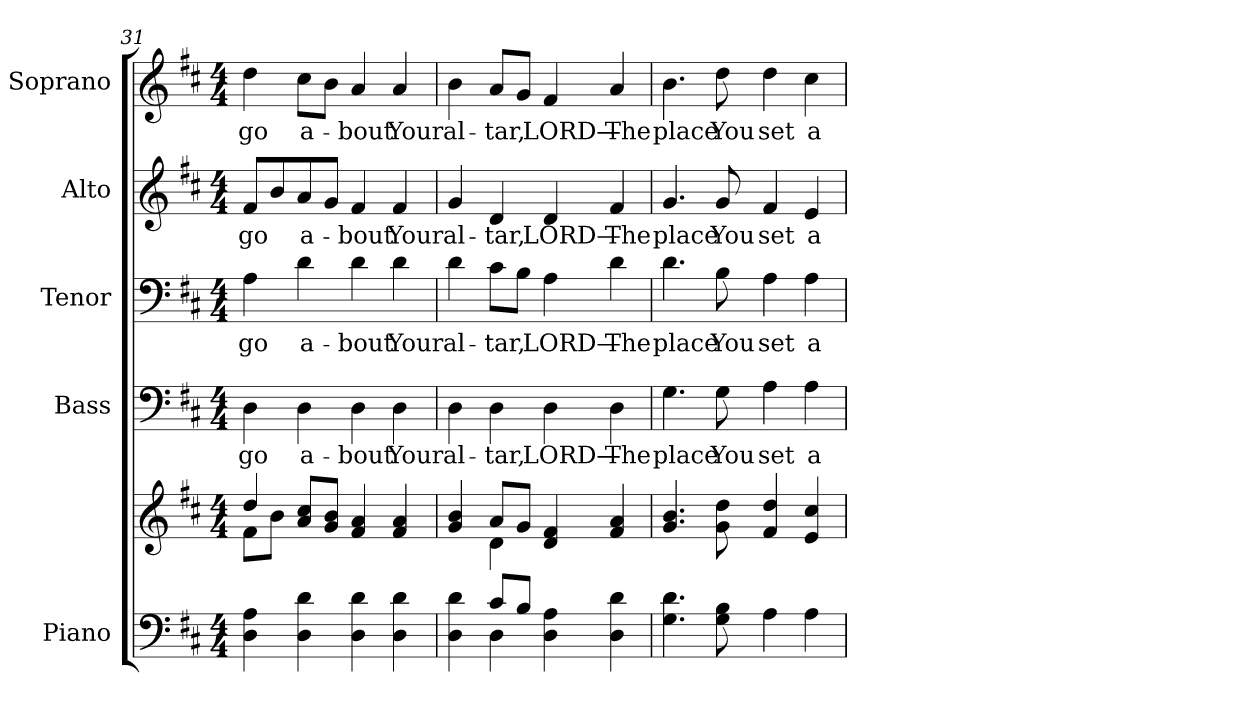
**kern	**kern	**kern	**text	**kern	**text	**kern	**text	**kern	**text
*part5	*part5	*part4	*part4	*part3	*part3	*part2	*part2	*part1	*part1
*staff6	*staff5	*staff4	*staff4	*staff3	*staff3	*staff2	*staff2	*staff1	*staff1
*I"Piano	*	*I"Bass	*	*I"Tenor	*	*I"Alto	*	*I"Soprano	*
*I'Pno.	*	*I'B.	*	*I'T.	*	*I'A.	*	*I'S.	*
*clefF4	*clefG2	*clefF4	*	*clefF4	*	*clefG2	*	*clefG2	*
*k[f#c#]	*k[f#c#]	*k[f#c#]	*	*k[f#c#]	*	*k[f#c#]	*	*k[f#c#]	*
*D:	*D:	*D:	*	*D:	*	*D:	*	*D:	*
*M4/4	*M4/4	*M4/4	*	*M4/4	*	*M4/4	*	*M4/4	*
=31	=31	=31	=31	=31	=31	=31	=31	=31	=31
*	*^	*	*	*	*	*	*	*	*
!	!	!	!	!LO:LY:b:color=#000000	!	!	!	!	!	!
!	!	!	!	!	!	!LO:LY:b:color=#000000	!	!	!	!
!	!	!	!	!	!	!	!	!LO:LY:b:color=#000000	!	!
!	!	!	!	!	!	!	!	!	!	!LO:LY:b:color=#000000
4Di\ 4Ai	4ddi/	8f#i\L	4Di\	go	4Ai\	go	8f#i/L	go	4ddi\	go
.	.	8bi\J	.	.	.	.	8bi/	.	.	.
!	!	!	!	!LO:LY:b:color=#000000	!	!	!	!	!	!
!	!	!	!	!	!	!LO:LY:b:color=#000000	!	!	!	!
!	!	!	!	!	!	!	!	!LO:LY:b:color=#000000	!	!
!	!	!	!	!	!	!	!	!	!	!LO:LY:b:color=#000000
4Di\ 4di	8ai/ 8cc#iL	4ryy	4Di\	a-	4di\	a-	8ai/	a-	8cc#i\L	a-
.	8gi/ 8biJ	.	.	.	.	.	8gi/J	.	8bi\J	.
!	!	!	!	!LO:LY:b:color=#000000	!	!	!	!	!	!
!	!	!	!	!	!	!LO:LY:b:color=#000000	!	!	!	!
!	!	!	!	!	!	!	!	!LO:LY:b:color=#000000	!	!
!	!	!	!	!	!	!	!	!	!	!LO:LY:b:color=#000000
4Di\ 4di	4f#i/ 4ai	2ryy	4Di\	-bout	4di\	-bout	4f#i/	-bout	4ai/	-bout
!	!	!	!	!LO:LY:b:color=#000000	!	!	!	!	!	!
!	!	!	!	!	!	!LO:LY:b:color=#000000	!	!	!	!
!	!	!	!	!	!	!	!	!LO:LY:b:color=#000000	!	!
!	!	!	!	!	!	!	!	!	!	!LO:LY:b:color=#000000
4Di\ 4di	4f#i/ 4ai	.	4Di\	Your	4di\	Your	4f#i/	Your	4ai/	Your
!!LO:PB:g=z
=32	=32	=32	=32	=32	=32	=32	=32	=32	=32	=32
*^	*	*	*	*	*	*	*	*	*	*
!	!	!	!	!	!LO:LY:b:color=#000000	!	!	!	!	!	!
!	!	!	!	!	!	!	!LO:LY:b:color=#000000	!	!	!	!
!	!	!	!	!	!	!	!	!	!LO:LY:b:color=#000000	!	!
!	!	!	!	!	!	!	!	!	!	!	!LO:LY:b:color=#000000
4Di\ 4di	4ryy	4gi/ 4bi	4ryy	4Di\	al-	4di\	al-	4gi/	al-	4bi\	al-
!	!	!	!	!	!LO:LY:b:color=#000000	!	!	!	!	!	!
!	!	!	!	!	!	!	!LO:LY:b:color=#000000	!	!	!	!
!	!	!	!	!	!	!	!	!	!LO:LY:b:color=#000000	!	!
!	!	!	!	!	!	!	!	!	!	!	!LO:LY:b:color=#000000
8c#i/L	4Di\	8ai/L	4di\	4Di\	-tar,	8c#i\L	-tar,	4di/	-tar,	8ai/L	-tar,
8Bi/J	.	8gi/J	.	.	.	8Bi\J	.	.	.	8gi/J	.
!	!	!	!	!	!LO:LY:b:color=#000000	!	!	!	!	!	!
!	!	!	!	!	!	!	!LO:LY:b:color=#000000	!	!	!	!
!	!	!	!	!	!	!	!	!	!LO:LY:b:color=#000000	!	!
!	!	!	!	!	!	!	!	!	!	!	!LO:LY:b:color=#000000
4Di\ 4Ai	2ryy	4di/ 4f#i	2ryy	4Di\	LORD—	4Ai\	LORD—	4di/	LORD—	4f#i/	LORD—
!	!	!	!	!	!LO:LY:b:color=#000000	!	!	!	!	!	!
!	!	!	!	!	!	!	!LO:LY:b:color=#000000	!	!	!	!
!	!	!	!	!	!	!	!	!	!LO:LY:b:color=#000000	!	!
!	!	!	!	!	!	!	!	!	!	!	!LO:LY:b:color=#000000
4Di\ 4di	.	4f#i/ 4ai	.	4Di\	The	4di\	The	4f#i/	The	4ai/	The
*v	*v	*	*	*	*	*	*	*	*	*	*
*	*v	*v	*	*	*	*	*	*	*	*
=33	=33	=33	=33	=33	=33	=33	=33	=33	=33
!	!	!	!LO:LY:b:color=#000000	!	!	!	!	!	!
!	!	!	!	!	!LO:LY:b:color=#000000	!	!	!	!
!	!	!	!	!	!	!	!LO:LY:b:color=#000000	!	!
!	!	!	!	!	!	!	!	!	!LO:LY:b:color=#000000
4.Gi\ 4.di	4.gi/ 4.bi	4.Gi\	place	4.di\	place	4.gi/	place	4.bi\	place
!	!	!	!LO:LY:b:color=#000000	!	!	!	!	!	!
!	!	!	!	!	!LO:LY:b:color=#000000	!	!	!	!
!	!	!	!	!	!	!	!LO:LY:b:color=#000000	!	!
!	!	!	!	!	!	!	!	!	!LO:LY:b:color=#000000
8Gi\ 8Bi	8gi\ 8ddi	8Gi\	You	8Bi\	You	8gi/	You	8ddi\	You
!	!	!	!LO:LY:b:color=#000000	!	!	!	!	!	!
!	!	!	!	!	!LO:LY:b:color=#000000	!	!	!	!
!	!	!	!	!	!	!	!LO:LY:b:color=#000000	!	!
!	!	!	!	!	!	!	!	!	!LO:LY:b:color=#000000
4Ai\	4f#i/ 4ddi	4Ai\	set	4Ai\	set	4f#i/	set	4ddi\	set
!	!	!	!LO:LY:b:color=#000000	!	!	!	!	!	!
!	!	!	!	!	!LO:LY:b:color=#000000	!	!	!	!
!	!	!	!	!	!	!	!LO:LY:b:color=#000000	!	!
!	!	!	!	!	!	!	!	!	!LO:LY:b:color=#000000
4Ai\	4ei/ 4cc#i	4Ai\	a-	4Ai\	a-	4ei/	a-	4cc#i\	a-
=	=	=	=	=	=	=	=	=	=
*-	*-	*-	*-	*-	*-	*-	*-	*-	*-
